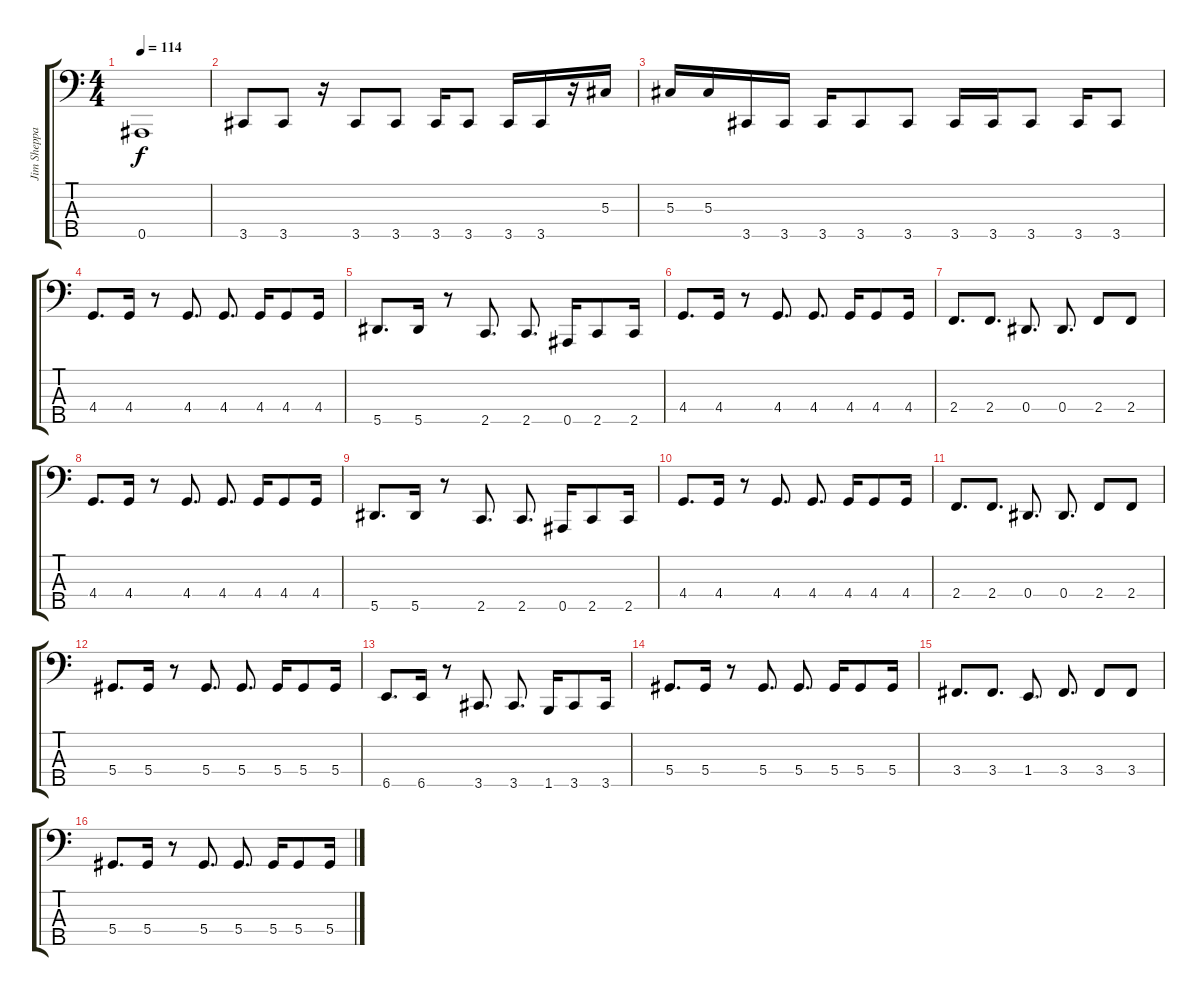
\track ("Jim Sheppard (Bass)" "Jim Sheppa") {instrument electricbasspick}
\staff {score tabs}
\tuning (Gb2 Db2 Ab1 Eb1 Bb0) {hide}
\ts (4 4)
\tempo 114
\clef f4
\ks c
0.5{t}.1{dy f} |
3.5.8 3.5.8 r.16 3.5.8 3.5.8 3.5.16 3.5.8 3.5.16 3.5.16 r.16 5.3.16 |
5.3.16 5.3.16 3.5.16 3.5.16 3.5.16 3.5.8 3.5.8 3.5.16 3.5.16 3.5.8 3.5.16 3.5.8 |
4.4.8{d} 4.4.16 r.8 4.4.8{d} 4.4.8{d} 4.4.16 4.4.8 4.4.16 |
5.5.8{d} 5.5.16 r.8 2.5.8{d} 2.5.8{d} 0.5.16 2.5.8 2.5.16 |
4.4.8{d} 4.4.16 r.8 4.4.8{d} 4.4.8{d} 4.4.16 4.4.8 4.4.16 |
2.4.8{d} 2.4.8{d} 0.4.8{d} 0.4.8{d} 2.4.8 2.4.8 |
4.4.8{d} 4.4.16 r.8 4.4.8{d} 4.4.8{d} 4.4.16 4.4.8 4.4.16 |
5.5.8{d} 5.5.16 r.8 2.5.8{d} 2.5.8{d} 0.5.16 2.5.8 2.5.16 |
4.4.8{d} 4.4.16 r.8 4.4.8{d} 4.4.8{d} 4.4.16 4.4.8 4.4.16 |
2.4.8{d} 2.4.8{d} 0.4.8{d} 0.4.8{d} 2.4.8 2.4.8 |
5.4.8{d} 5.4.16 r.8 5.4.8{d} 5.4.8{d} 5.4.16 5.4.8 5.4.16 |
6.5.8{d} 6.5.16 r.8 3.5.8{d} 3.5.8{d} 1.5.16 3.5.8 3.5.16 |
5.4.8{d} 5.4.16 r.8 5.4.8{d} 5.4.8{d} 5.4.16 5.4.8 5.4.16 |
3.4.8{d} 3.4.8{d} 1.4.8{d} 3.4.8{d} 3.4.8 3.4.8 |
5.4.8{d} 5.4.16 r.8 5.4.8{d} 5.4.8{d} 5.4.16 5.4.8 5.4.16
